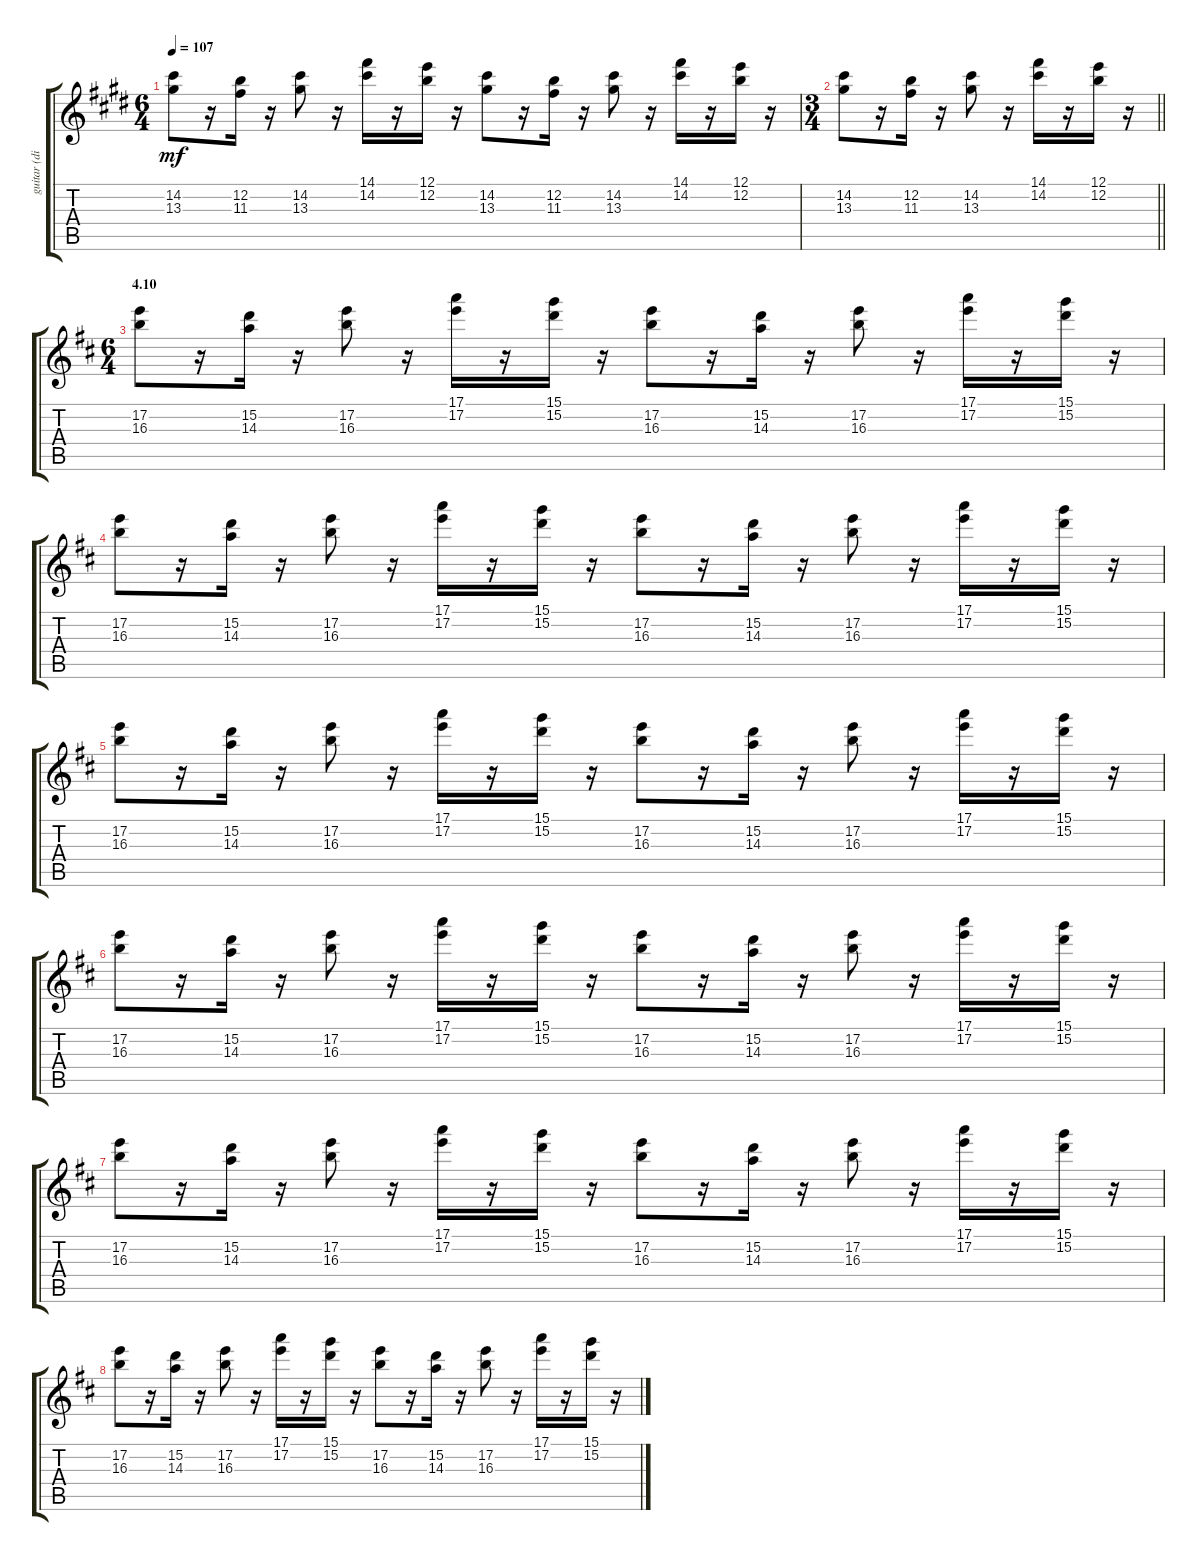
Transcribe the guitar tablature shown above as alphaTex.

\track ("guitar (dist)" "guitar (di") {instrument overdrivenguitar}
\staff {score tabs}
\tuning (E4 B3 G3 D3 A2 E2) {hide}
\ts (6 4)
\tempo 107
\clef g2
\ks e
(14.2 13.3).8{dy mf} r.16 (12.2 11.3).16 r.16 (14.2 13.3).8 r.16 (14.1 14.2).16 r.16 (12.1 12.2).16 r.16 (14.2 13.3).8 r.16 (12.2 11.3).16 r.16 (14.2 13.3).8 r.16 (14.1 14.2).16 r.16 (12.1 12.2).16 r.16 |
\ts (3 4)
\barLineRight lightlight
(14.2 13.3).8 r.16 (12.2 11.3).16 r.16 (14.2 13.3).8 r.16 (14.1 14.2).16 r.16 (12.1 12.2).16 r.16 |
\ts (6 4)
\section ("" "4.10")
\ks d
(17.2 16.3).8 r.16 (15.2 14.3).16 r.16 (17.2 16.3).8 r.16 (17.1 17.2).16 r.16 (15.1 15.2).16 r.16 (17.2 16.3).8 r.16 (15.2 14.3).16 r.16 (17.2 16.3).8 r.16 (17.1 17.2).16 r.16 (15.1 15.2).16 r.16 |
(17.2 16.3).8 r.16 (15.2 14.3).16 r.16 (17.2 16.3).8 r.16 (17.1 17.2).16 r.16 (15.1 15.2).16 r.16 (17.2 16.3).8 r.16 (15.2 14.3).16 r.16 (17.2 16.3).8 r.16 (17.1 17.2).16 r.16 (15.1 15.2).16 r.16 |
(17.2 16.3).8 r.16 (15.2 14.3).16 r.16 (17.2 16.3).8 r.16 (17.1 17.2).16 r.16 (15.1 15.2).16 r.16 (17.2 16.3).8 r.16 (15.2 14.3).16 r.16 (17.2 16.3).8 r.16 (17.1 17.2).16 r.16 (15.1 15.2).16 r.16 |
(17.2 16.3).8 r.16 (15.2 14.3).16 r.16 (17.2 16.3).8 r.16 (17.1 17.2).16 r.16 (15.1 15.2).16 r.16 (17.2 16.3).8 r.16 (15.2 14.3).16 r.16 (17.2 16.3).8 r.16 (17.1 17.2).16 r.16 (15.1 15.2).16 r.16 |
(17.2 16.3).8 r.16 (15.2 14.3).16 r.16 (17.2 16.3).8 r.16 (17.1 17.2).16 r.16 (15.1 15.2).16 r.16 (17.2 16.3).8 r.16 (15.2 14.3).16 r.16 (17.2 16.3).8 r.16 (17.1 17.2).16 r.16 (15.1 15.2).16 r.16 |
(17.2 16.3).8 r.16 (15.2 14.3).16 r.16 (17.2 16.3).8 r.16 (17.1 17.2).16 r.16 (15.1 15.2).16 r.16 (17.2 16.3).8 r.16 (15.2 14.3).16 r.16 (17.2 16.3).8 r.16 (17.1 17.2).16 r.16 (15.1 15.2).16 r.16
